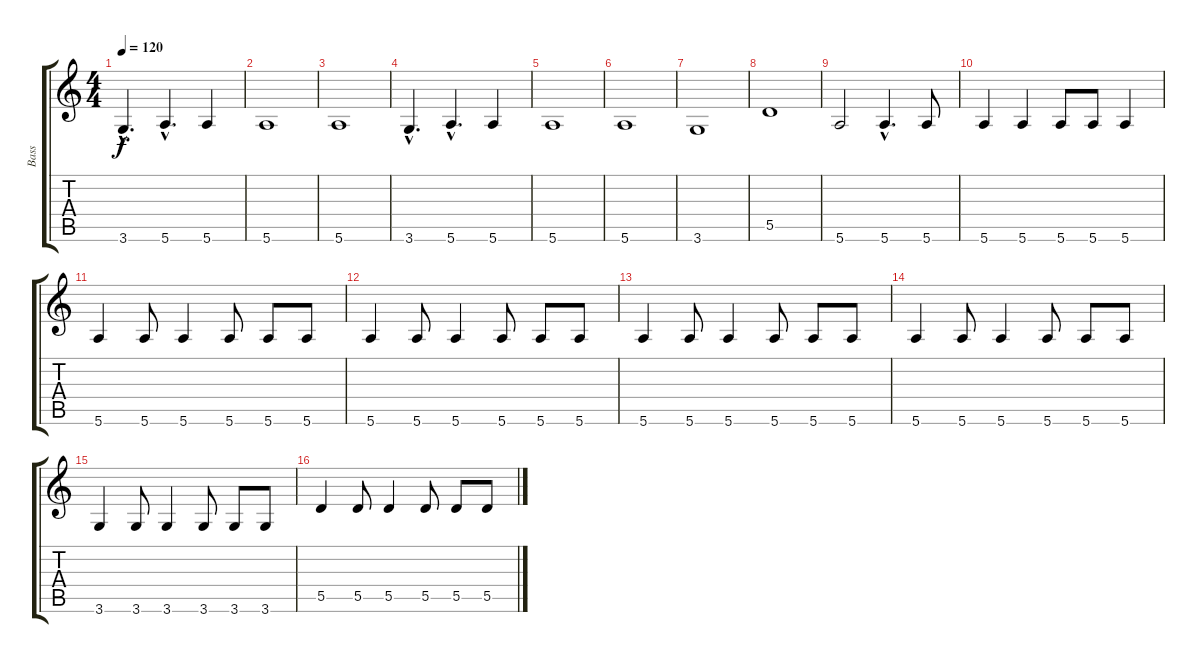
\track ("Bass" "Bass") {instrument electricbassfinger}
\staff {score tabs}
\tuning (E4 B3 G3 D3 A2 E2) {hide}
\ts (4 4)
\tempo 120
\clef g2
\ks c
3.6{hac}.4{d dy f} 5.6{hac}.4{d} 5.6.4 |
5.6.1 |
5.6.1 |
3.6{hac}.4{d} 5.6{hac}.4{d} 5.6.4 |
5.6.1 |
5.6.1 |
3.6.1 |
5.5.1 |
5.6.2 5.6{hac}.4{d} 5.6.8 |
5.6.4 5.6.4 5.6.8 5.6.8 5.6.4 |
5.6.4 5.6.8 5.6.4 5.6.8 5.6.8 5.6.8 |
5.6.4 5.6.8 5.6.4 5.6.8 5.6.8 5.6.8 |
5.6.4 5.6.8 5.6.4 5.6.8 5.6.8 5.6.8 |
5.6.4 5.6.8 5.6.4 5.6.8 5.6.8 5.6.8 |
3.6.4 3.6.8 3.6.4 3.6.8 3.6.8 3.6.8 |
5.5.4 5.5.8 5.5.4 5.5.8 5.5.8 5.5.8
